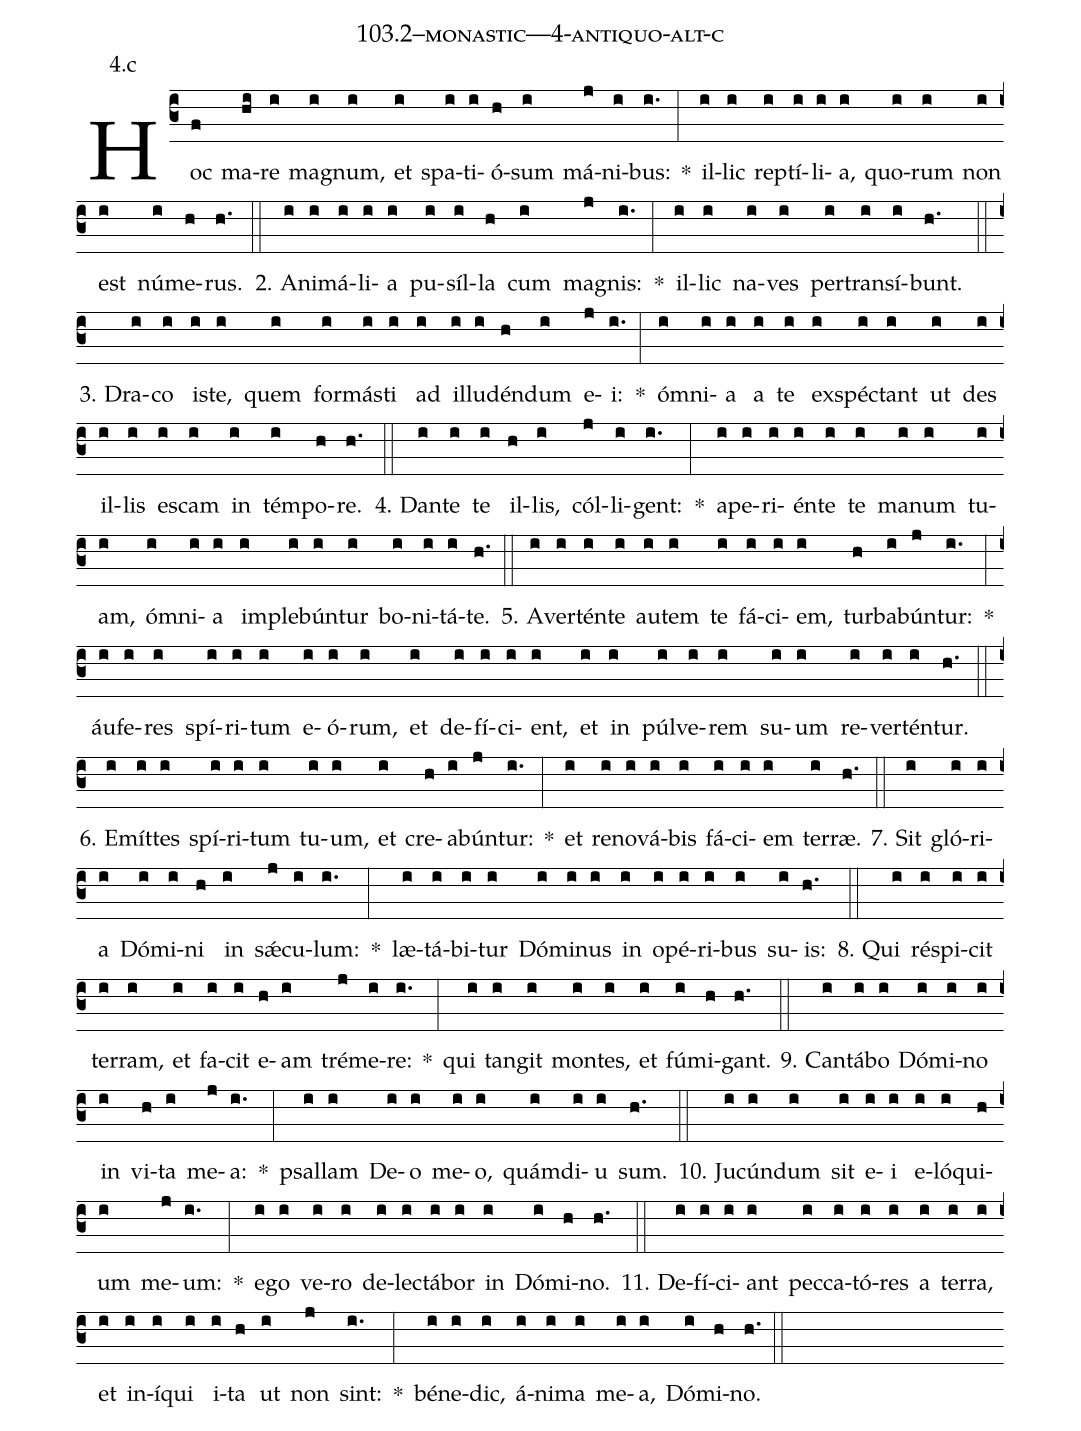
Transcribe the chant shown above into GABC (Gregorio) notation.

name: 103.2--monastic---4-antiquo-alt-c;
annotation: 4.c;
%%
(c3)Hoc(f) ma(hi)re(i) ma(i)gnum,(i) et(i) spa(i)ti(i)ó(h)sum(i) má(j)ni(i)bus:(i.) *(:) il(i)lic(i) rep(i)tí(i)li(i)a,(i) quo(i)rum(i) non(i) est(i) nú(i)me(h)rus.(h.) (::)
2. A(i)ni(i)má(i)li(i)a(i) pu(i)síl(i)la(h) cum(i) ma(j)gnis:(i.) *(:) il(i)lic(i) na(i)ves(i) per(i)trans(i)í(i)bunt.(h.) (::)
3. Dra(i)co(i) is(i)te,(i) quem(i) for(i)más(i)ti(i) ad(i) il(i)lu(i)dén(h)dum(i) e(j)i:(i.) *(:) óm(i)ni(i)a(i) a(i) te(i) ex(i)spéc(i)tant(i) ut(i) des(i) il(i)lis(i) es(i)cam(i) in(i) tém(i)po(h)re.(h.) (::)
4. Dan(i)te(i) te(i) il(h)lis,(i) cól(j)li(i)gent:(i.) *(:) a(i)pe(i)ri(i)én(i)te(i) te(i) ma(i)num(i) tu(i)am,(i) óm(i)ni(i)a(i) im(i)ple(i)bún(i)tur(i) bo(i)ni(i)tá(i)te.(h.) (::)
5. A(i)ver(i)tén(i)te(i) au(i)tem(i) te(i) fá(i)ci(i)em,(i) tur(h)ba(i)bún(j)tur:(i.) *(:) áu(i)fe(i)res(i) spí(i)ri(i)tum(i) e(i)ó(i)rum,(i) et(i) de(i)fí(i)ci(i)ent,(i) et(i) in(i) púl(i)ve(i)rem(i) su(i)um(i) re(i)ver(i)tén(i)tur.(h.) (::)
6. E(i)mít(i)tes(i) spí(i)ri(i)tum(i) tu(i)um,(i) et(i) cre(h)a(i)bún(j)tur:(i.) *(:) et(i) re(i)no(i)vá(i)bis(i) fá(i)ci(i)em(i) ter(i)ræ.(h.) (::)
7. Sit(i) gló(i)ri(i)a(i) Dó(i)mi(i)ni(h) in(i) sǽ(j)cu(i)lum:(i.) *(:) læ(i)tá(i)bi(i)tur(i) Dó(i)mi(i)nus(i) in(i) o(i)pé(i)ri(i)bus(i) su(i)is:(h.) (::)
8. Qui(i) ré(i)spi(i)cit(i) ter(i)ram,(i) et(i) fa(i)cit(i) e(h)am(i) tré(j)me(i)re:(i.) *(:) qui(i) tan(i)git(i) mon(i)tes,(i) et(i) fú(i)mi(h)gant.(h.) (::)
9. Can(i)tá(i)bo(i) Dó(i)mi(i)no(i) in(i) vi(h)ta(i) me(j)a:(i.) *(:) psal(i)lam(i) De(i)o(i) me(i)o,(i) quám(i)di(i)u(i) sum.(h.) (::)
10. Ju(i)cún(i)dum(i) sit(i) e(i)i(i) e(i)ló(i)qui(h)um(i) me(j)um:(i.) *(:) e(i)go(i) ve(i)ro(i) de(i)lec(i)tá(i)bor(i) in(i) Dó(i)mi(h)no.(h.) (::)
11. De(i)fí(i)ci(i)ant(i) pec(i)ca(i)tó(i)res(i) a(i) ter(i)ra,(i) et(i) in(i)í(i)qui(i) i(i)ta(h) ut(i) non(j) sint:(i.) *(:) bé(i)ne(i)dic,(i) á(i)ni(i)ma(i) me(i)a,(i) Dó(i)mi(h)no.(h.) (::)
